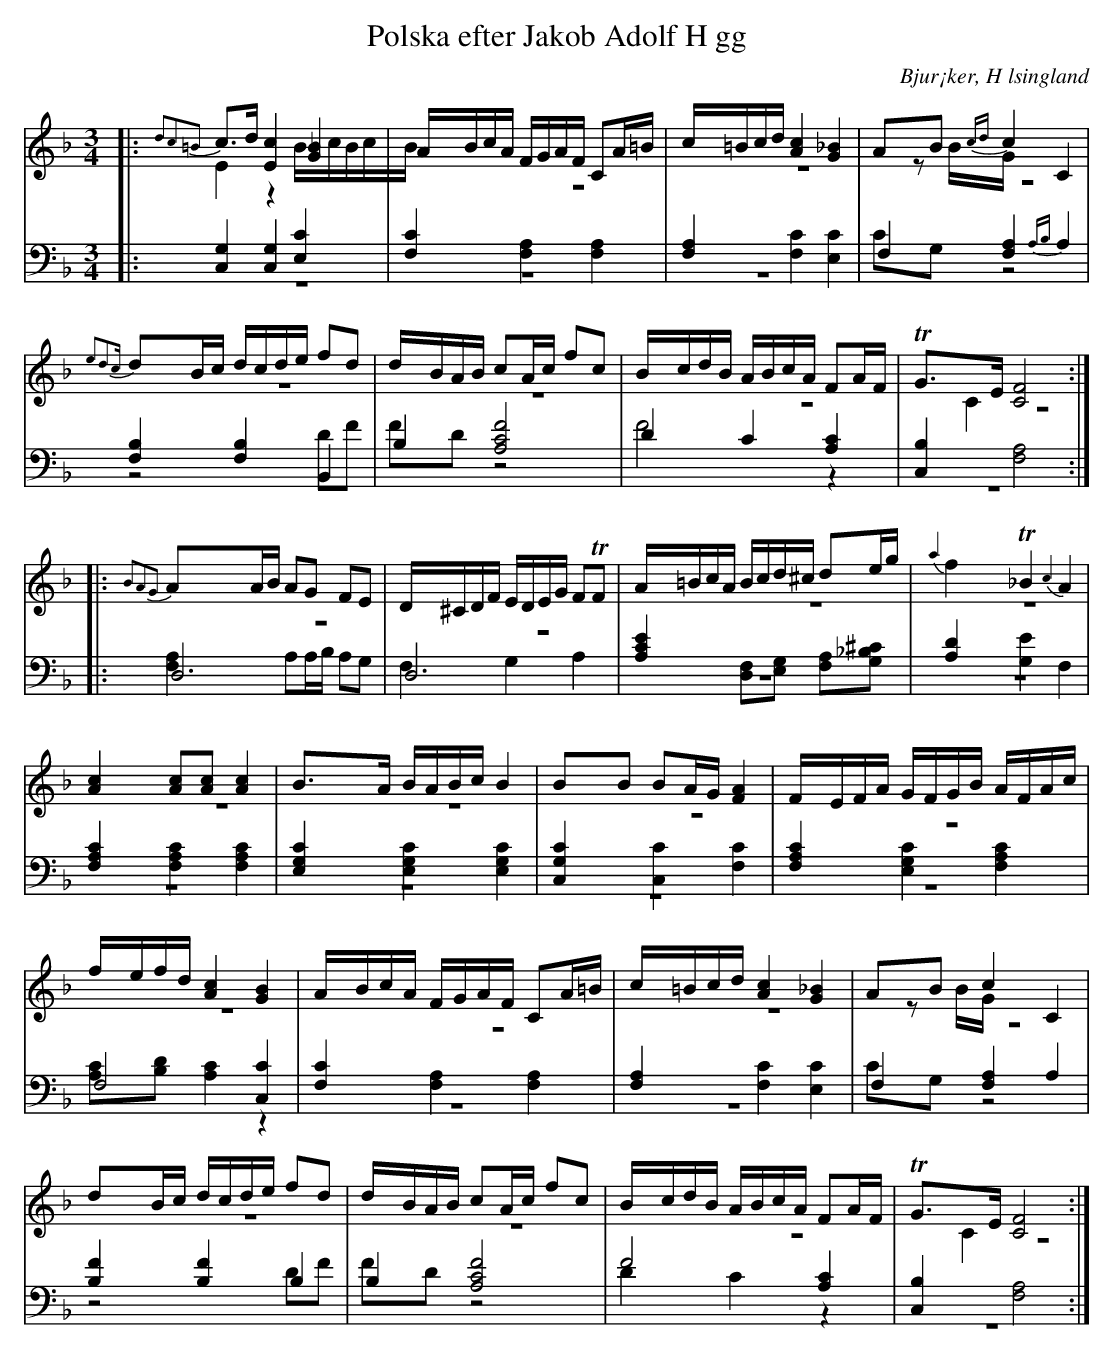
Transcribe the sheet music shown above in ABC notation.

X:1
T: Polska efter Jakob Adolf H gg
O: Bjur¡ker, H lsingland
M: 3/4
L: 1/16
K: F
V:1
V:2 merge
V:3
V:4 merge
V:1
|: {d2c2=B2}c2>d2 [E4c4] [G4_B4]|ABcA FGAF C2A=B|c=Bcd [A4c4] [G4_B4]|A2B2 {cd}c4 C4 |
{e2d2c}d2Bc dcde f2d2|dBAB c2Ac f2c2|BcdB ABcA F2AF|TG2>E2 [C8F8]:|
|:{B2A2G2}A2AB A2G2 F2E2|D^CDF EDEG F2TF2|A=BcA Bcd^c d2eg|{a2}f4 T_B4 {c2}A4 |
[A4c4] [A2c2][A2c2] [A4c4]|B2>A2 BABc B4|B2B2 B2AG [F4A4]|FEFA GFGB AFAc|
fefd [A4c4] [G4B4]|ABcA FGAF C2A=B|c=Bcd [A4c4] [G4_B4]|A2B2 c4 C4 |
d2Bc dcde f2d2|dBAB c2Ac f2c2|BcdB ABcA F2AF|TG2>E2 [C8F8]:|
V:2
|:E4 z4 B4/5c4/5B4/5c4/5B4/5|z12|z12|z2BG z8 |
z12|z12|z12|C4 z8:|
|:z12|z12|z12|z12 |
z12|z12|z12|z12|
z12|z12|z12|z2BG z8 |
z12|z12|z12|C4 z8:|
V:3 clef=bass
|: [C,4G,4] [C,4G,4] [E,4C4]|[F,4C4] [F,4A,4] [F,4A,4]|[F,4A,4] [F,4C4] [E,4C4]| F,4 [F,4A,4] {A,B,}A,4|
[B,4F,4] [B,4F,4] B,,4|B,4 [A,8C8F8]|D4 C4 [A,4C4]|[C,4B,4] [F,8A,8]:|
|:D,12|D,12|[A,4C4E4] [D,2F,2][E,2G,2] [F,2A,2][^C2G,2_B,2]|
[D4A,4] [E4G,4] F,4|[F,4A,4C4] [F,4A,4C4] [F,4A,4C4]|[E,4G,4C4] [E,4G,4C4] [E,4G,4C4]|[C,4G,4C4] [C,4C4] [F,4C4]|
[F,4A,4C4] [E,4G,4C4] [F,4A,4C4]|F,8 [C,4C4]|[F,4C4] [F,4A,4] [F,4A,4]|[F,4A,4] [F,4C4] [E,4C4]|
F,4 [F,4A,4] A,4|[B,4F4] [B,4F4] B,4|B,4 [A,8C8F8]|F8  [A,4C4]|[C,4B,4] [F,8A,8]:|
V:4 clef=bass
|:z12|z12|z12|C2G,2 z8 |
z8 D2F2|F2D2 z8|F8 z4|z12:|
|:[F,4A,4] A,2A,B, A,2G,2|F,4 G,4 A,4|z12|z12 |
z12|z12|z12|z12|
[A,2C2][B,2D2] [A,4C4] z4|z12|z12|C2G,2 z8 |
z8 D2F2|F2D2 z8|D4 C4 z4|z12:|
